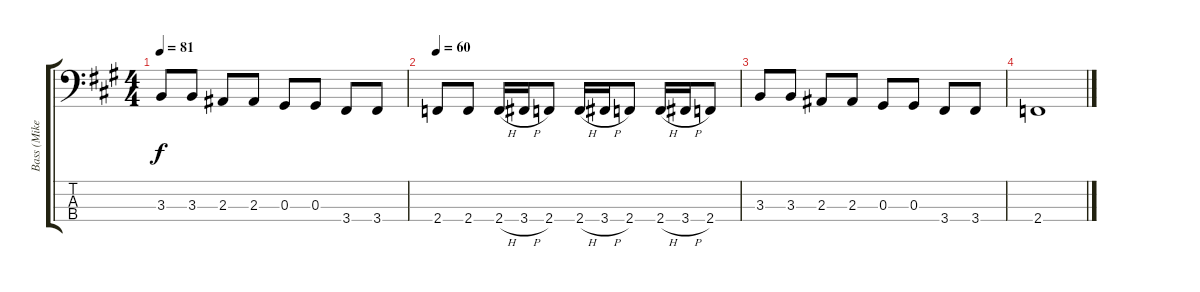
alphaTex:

\track ("Bass (Mike)" "Bass (Mike") {instrument electricbasspick}
\staff {score tabs}
\tuning (Gb2 Db2 Ab1 Eb1) {hide}
\ts (4 4)
\tempo 81
\clef f4
\ks f#minor
3.3.8{dy f} 3.3.8 2.3.8 2.3.8 0.3.8 0.3.8 3.4.8 3.4.8 |
\tempo 60
2.4.8 2.4.8 2.4{h}.16 3.4{h}.16 2.4.8 2.4{h}.16 3.4{h}.16 2.4.8 2.4{h}.16 3.4{h}.16 2.4.8 |
3.3.8 3.3.8 2.3.8 2.3.8 0.3.8 0.3.8 3.4.8 3.4.8 |
2.4.1
